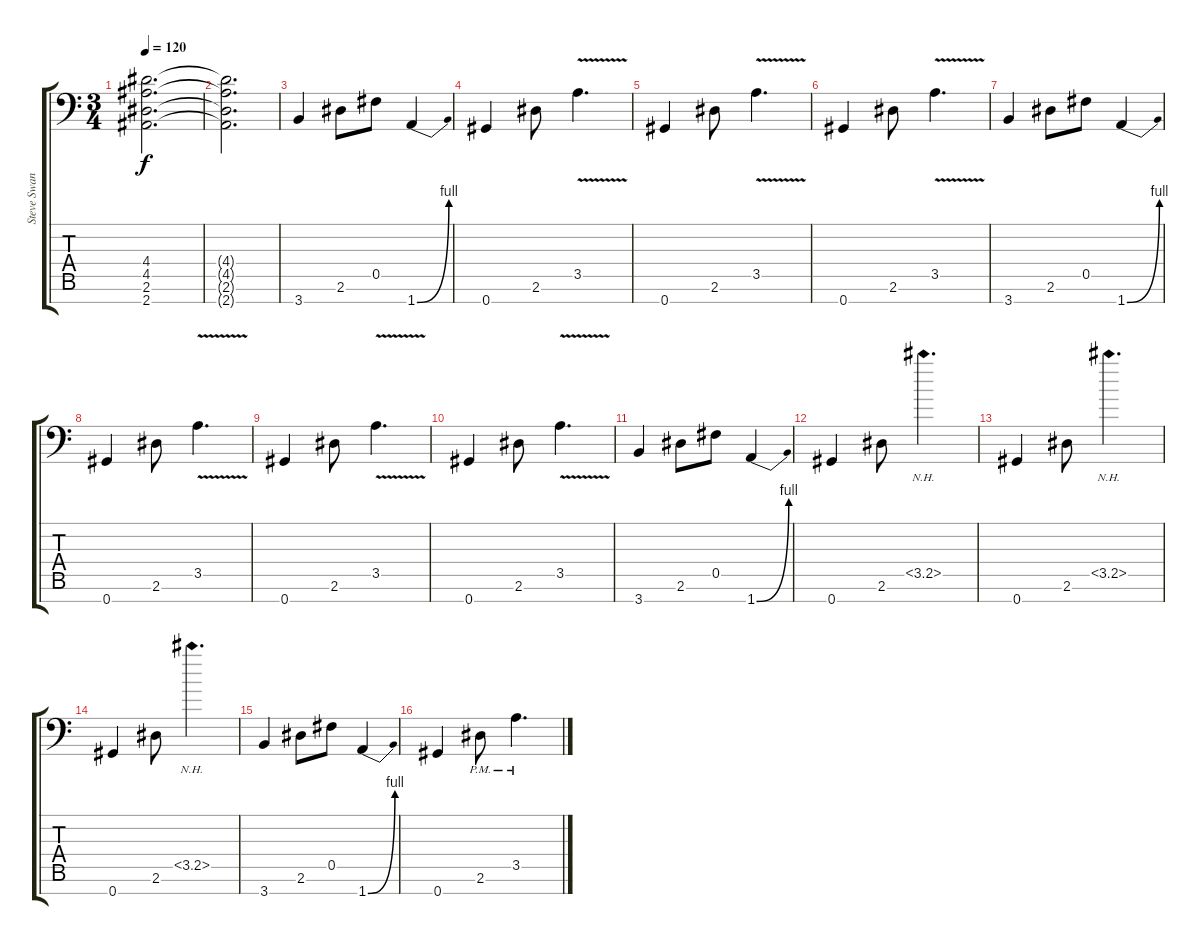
\track ("Steve Swanson" "Steve Swan") {instrument distortionguitar}
\staff {score tabs}
\tuning (Db4 Ab3 E3 B2 Gb2 Db2 Ab1) {hide}
\ts (3 4)
\tempo 120
\clef f4
\ks c
(4.4{t} 4.5{t} 2.6{t} 2.7{t}).2{d dy f} |
(4.4{t} 4.5{t} 2.6{t} 2.7{t}).2{d} |
3.7.4 2.6.8 0.5.8 1.7{be (bend 0 0 60 4)}.4 |
0.7.4 2.6.8 3.5{v}.4{d} |
0.7.4 2.6.8 3.5{v}.4{d} |
0.7.4 2.6.8 3.5{v}.4{d} |
3.7.4 2.6.8 0.5.8 1.7{be (bend 0 0 60 4)}.4 |
0.7.4 2.6.8 3.5{v}.4{d} |
0.7.4 2.6.8 3.5{v}.4{d} |
0.7.4 2.6.8 3.5{v}.4{d} |
3.7.4 2.6.8 0.5.8 1.7{be (bend 0 0 60 4)}.4 |
0.7.4 2.6.8 3.5{nh}.4{d} |
0.7.4 2.6.8 3.5{nh}.4{d} |
0.7.4 2.6.8 3.5{nh}.4{d} |
3.7.4 2.6.8 0.5.8 1.7{be (bend 0 0 60 4)}.4 |
0.7.4 2.6{pm}.8 3.5{pm}.4{d}
